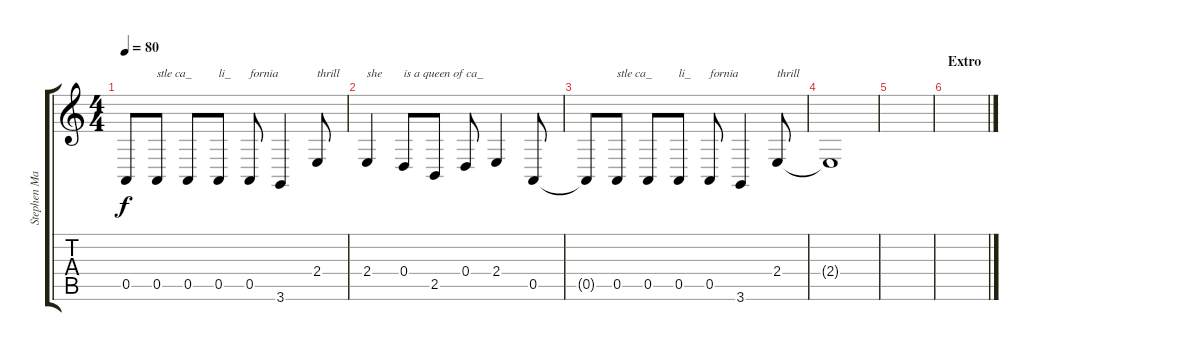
\track ("Stephen Malkmus" "Stephen Ma") {instrument electricgrandpiano}
\staff {score tabs}
\tuning (E4 B3 G3 D3 A2 E2) {hide}
\ts (4 4)
\tempo 80
\clef g2
\ks c
0.5{t}.8{dy f} 0.5.8{txt "stle ca_"} 0.5.8 0.5.8{txt "li_"} 0.5.8{txt "fornia"} 3.6.4 2.4.8{txt "thrill"} |
2.4.4{txt "she "} 0.4.8{txt "is a queen of ca_"} 2.5.8 0.4.8 2.4.4 0.5.8 |
0.5{t}.8 0.5.8{txt "stle ca_"} 0.5.8 0.5.8{txt "li_"} 0.5.8{txt "fornia"} 3.6.4 2.4.8{txt "thrill"} |
2.4{t}.1 |
|
\section ("" "Extro")
